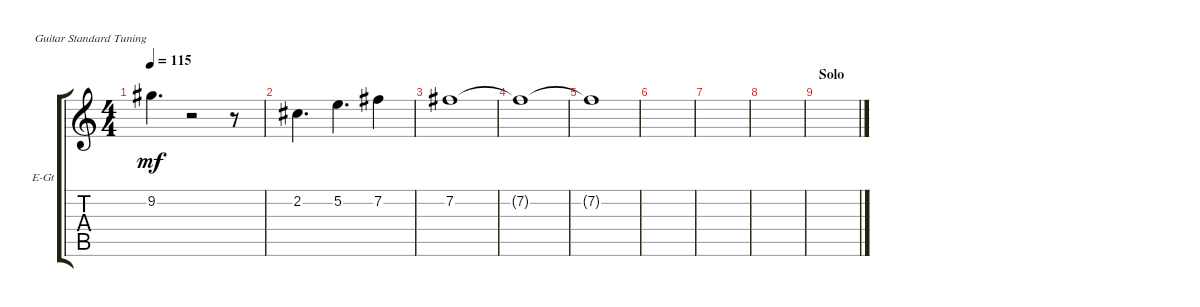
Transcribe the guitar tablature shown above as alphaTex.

\defaultSystemsLayout 4
\bracketExtendMode groupsimilarinstruments
\firstSystemTrackNameOrientation horizontal
\otherSystemsTrackNameOrientation horizontal
\track ("Electric Guitar" "E-Gt") {instrument distortionguitar}
\staff {score tabs}
\tuning (E4 B3 G3 D3 A2 E2)
\ts (4 4)
\tempo 115
\clef g2
\scale
0.333333
\ks c
9.2.4{d dy mf} r.2 r.8 |
\scale
0.333333 2.2.4{d} 5.2.4{d} 7.2.4 |
\scale
0.333333 7.2.1 |
\scale
0.333333 7.2{t}.1 |
\scale
0.333333 7.2{t}.1 |
\scale
0.333333 |
\scale
0.333333 |
\scale
0.333333 |
\section ("" "Solo")
\scale
0.333333 |
\scale
0.333333 |
\scale
0.333333 |
\scale
0.333333 |
\scale
0.333333 |
\scale
0.333333 |
\scale
0.333333 |
\scale
0.333333
